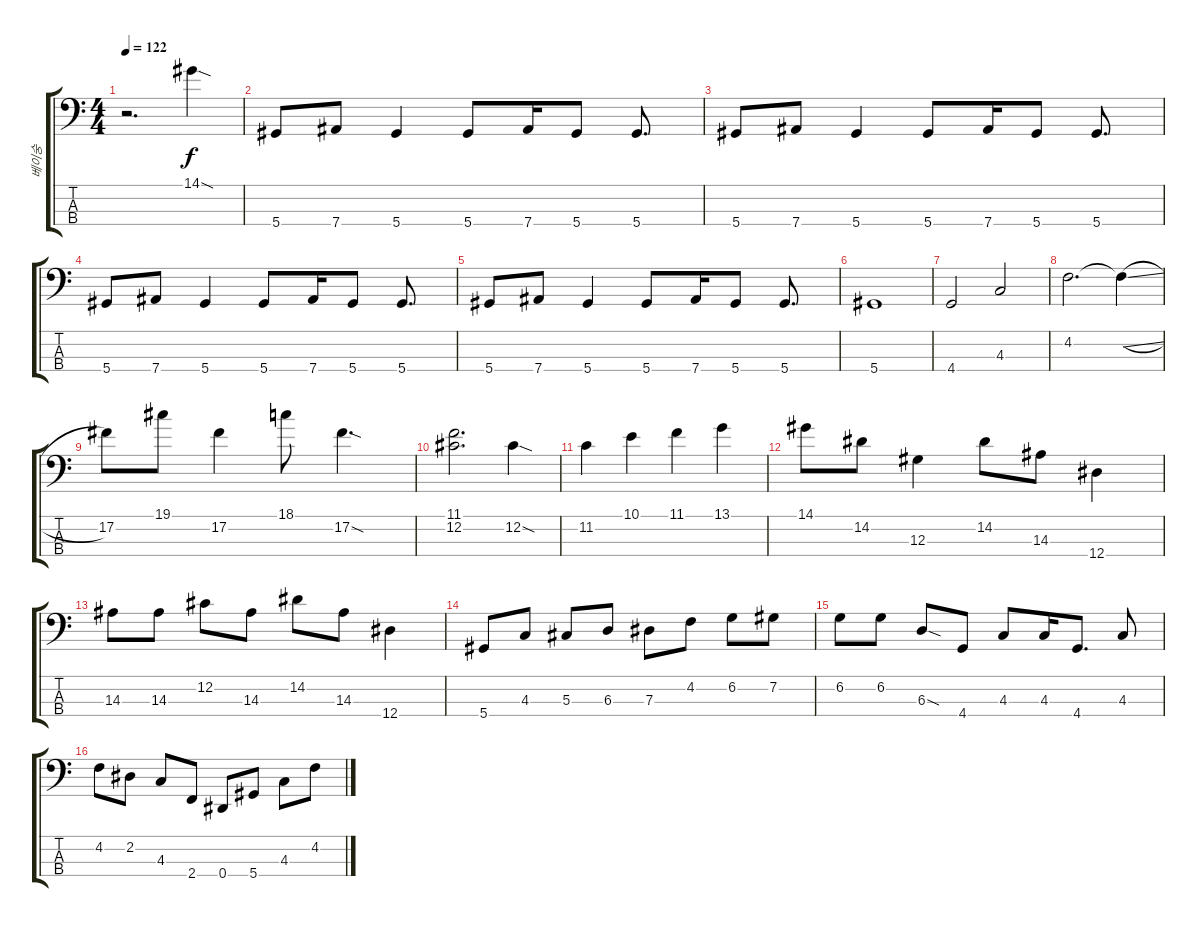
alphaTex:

\track ("베이숭" "베이숭") {instrument electricbassfinger}
\staff {score tabs}
\tuning (Gb2 Db2 Ab1 Eb1) {hide}
\ts (4 4)
\tempo 122
\clef f4
\ks c
r.2{d dy f} 14.1{sod}.4 |
5.4.8 7.4.8 5.4.4 5.4.8 7.4.16 5.4.8 5.4.8{d} |
5.4.8 7.4.8 5.4.4 5.4.8 7.4.16 5.4.8 5.4.8{d} |
5.4.8 7.4.8 5.4.4 5.4.8 7.4.16 5.4.8 5.4.8{d} |
5.4.8 7.4.8 5.4.4 5.4.8 7.4.16 5.4.8 5.4.8{d} |
5.4.1 |
4.4.2 4.3.2 |
4.2.2{d} 4.2{sl t}.4 |
17.2.8 19.1.8 17.2.4 18.1.8 17.2{sod}.4{d} |
(11.1 12.2).2{d} 12.2{sod}.4 |
11.2.4 10.1.4 11.1.4 13.1.4 |
14.1.8 14.2.8 12.3.4 14.2.8 14.3.8 12.4.4 |
14.3.8 14.3.8 12.2.8 14.3.8 14.2.8 14.3.8 12.4.4 |
5.4.8 4.3.8 5.3.8 6.3.8 7.3.8 4.2.8 6.2.8 7.2.8 |
6.2.8 6.2.8 6.3{sod}.8 4.4.8 4.3.8 4.3.16 4.4.8{d} 4.3.8 |
4.2.8 2.2.8 4.3.8 2.4.8 0.4.8 5.4.8 4.3.8 4.2.8
